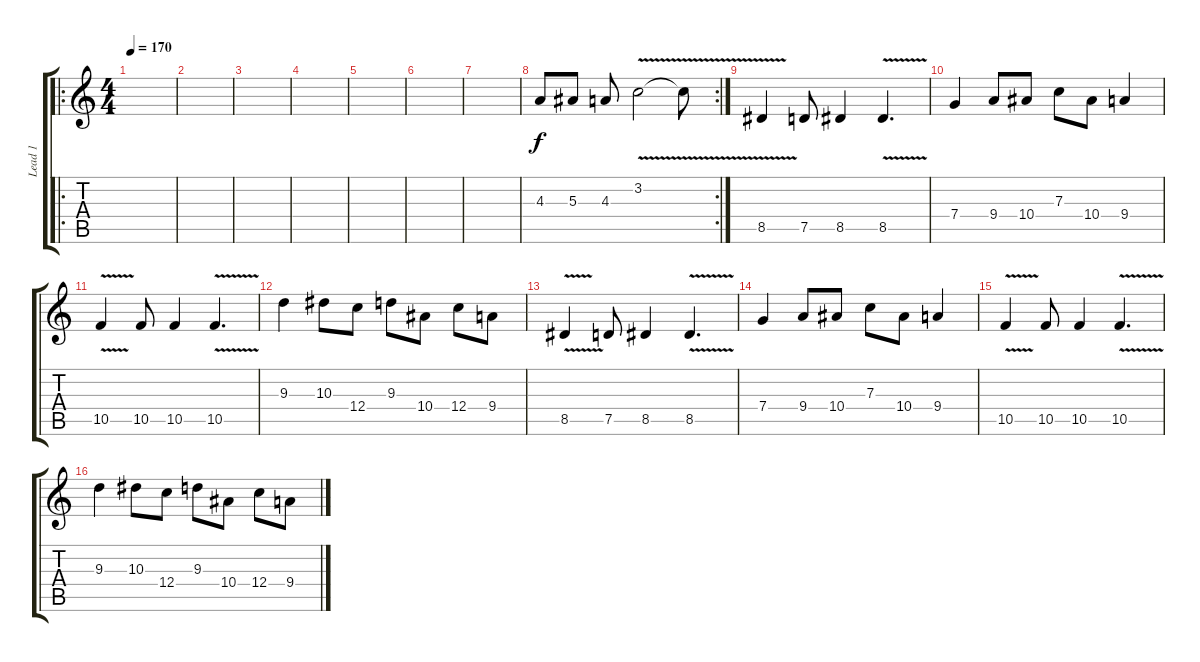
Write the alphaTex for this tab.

\track ("Lead 1" "Lead 1") {instrument distortionguitar}
\staff {score tabs}
\tuning (D4 A3 F3 C3 G2 D2) {hide}
\ro
\ts (4 4)
\tempo 170
\clef g2
\ks c
|
|
|
|
|
|
|
\rc 2
4.3.8 5.3.8 4.3.8 3.2{v}.2 3.2{t}.8 |
8.5{v}.4{volume 13} 7.5.8 8.5.4 8.5{v}.4{d} |
7.4.4 9.4.8 10.4.8 7.3.8 10.4.8 9.4.4 |
10.5{v}.4 10.5.8 10.5.4 10.5{v}.4{d} |
9.3.4 10.3.8 12.4.8 9.3.8 10.4.8 12.4.8 9.4.8 |
8.5{v}.4 7.5.8 8.5.4 8.5{v}.4{d} |
7.4.4 9.4.8 10.4.8 7.3.8 10.4.8 9.4.4 |
10.5{v}.4 10.5.8 10.5.4 10.5{v}.4{d} |
9.3.4 10.3.8 12.4.8 9.3.8 10.4.8 12.4.8 9.4.8
